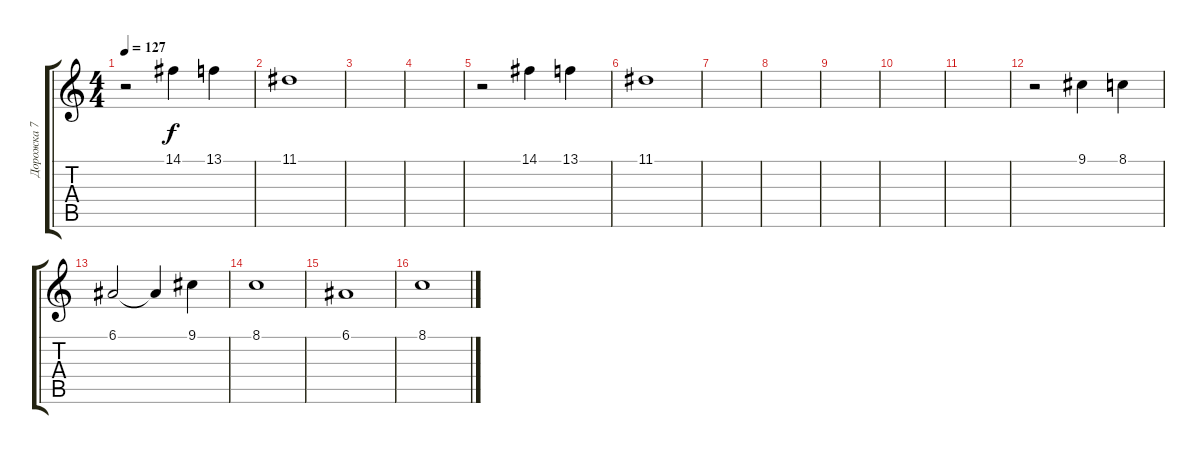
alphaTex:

\track ("Дорожка 7" "Дорожка 7") {instrument musicbox}
\staff {score tabs}
\tuning (E4 B3 G3 D3 A2 E2) {hide}
\ts (4 4)
\tempo 127
\clef g2
\ks c
r.2{dy f} 14.1.4 13.1.4 |
11.1.1 |
|
|
r.2 14.1.4 13.1.4 |
11.1.1 |
|
|
|
|
|
r.2 9.1.4 8.1.4 |
6.1.2 6.1{t}.4 9.1.4 |
8.1.1 |
6.1.1 |
8.1.1
